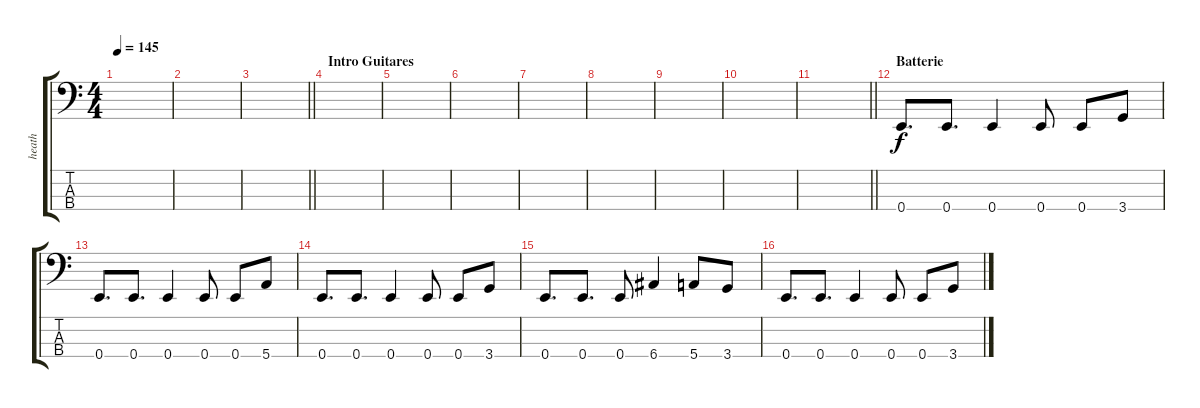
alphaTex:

\track ("heath" "heath") {instrument electricbasspick}
\staff {score tabs}
\tuning (G2 D2 A1 E1) {hide}
\ts (4 4)
\tempo 145
\clef f4
\ks c
|
|
\barLineRight lightlight
|
\section ("" "Intro Guitares")
|
|
|
|
|
|
|
\barLineRight lightlight
|
\section ("" "Batterie")
0.4.8{d} 0.4.8{d} 0.4.4 0.4.8 0.4.8 3.4.8 |
0.4.8{d} 0.4.8{d} 0.4.4 0.4.8 0.4.8 5.4.8 |
0.4.8{d} 0.4.8{d} 0.4.4 0.4.8 0.4.8 3.4.8 |
0.4.8{d} 0.4.8{d} 0.4.8 6.4.4 5.4.8 3.4.8 |
0.4.8{d} 0.4.8{d} 0.4.4 0.4.8 0.4.8 3.4.8
